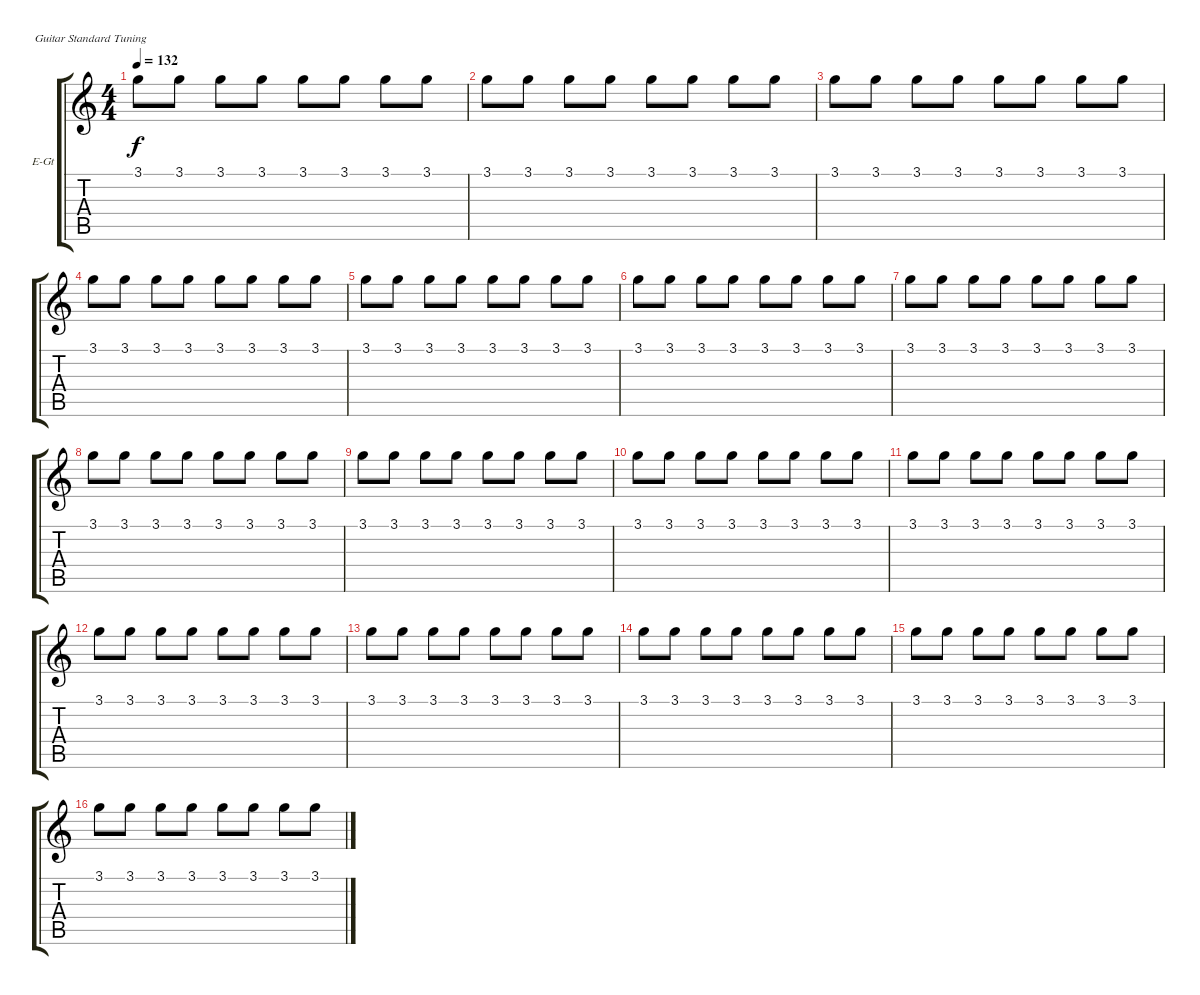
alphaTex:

\defaultSystemsLayout 4
\bracketExtendMode groupsimilarinstruments
\firstSystemTrackNameOrientation horizontal
\otherSystemsTrackNameOrientation horizontal
\track ("Electric Guitar" "E-Gt") {instrument overdrivenguitar}
\staff {score tabs}
\tuning (E4 B3 G3 D3 A2 E2)
\ts (4 4)
\tempo 132
\clef g2
\scale
0.333333
\ks c
3.1.8{dy f} 3.1.8 3.1.8 3.1.8 3.1.8 3.1.8 3.1.8 3.1.8 |
\scale
0.333333 3.1.8 3.1.8 3.1.8 3.1.8 3.1.8 3.1.8 3.1.8 3.1.8 |
\scale
0.333333 3.1.8 3.1.8 3.1.8 3.1.8 3.1.8 3.1.8 3.1.8 3.1.8 |
\scale
0.333333 3.1.8 3.1.8 3.1.8 3.1.8 3.1.8 3.1.8 3.1.8 3.1.8 |
\scale
0.333333 3.1.8 3.1.8 3.1.8 3.1.8 3.1.8 3.1.8 3.1.8 3.1.8 |
\scale
0.333333 3.1.8 3.1.8 3.1.8 3.1.8 3.1.8 3.1.8 3.1.8 3.1.8 |
\scale
0.333333 3.1.8 3.1.8 3.1.8 3.1.8 3.1.8 3.1.8 3.1.8 3.1.8 |
\scale
0.333333 3.1.8 3.1.8 3.1.8 3.1.8 3.1.8 3.1.8 3.1.8 3.1.8 |
\scale
0.333333 3.1.8 3.1.8 3.1.8 3.1.8 3.1.8 3.1.8 3.1.8 3.1.8 |
\scale
0.333333 3.1.8 3.1.8 3.1.8 3.1.8 3.1.8 3.1.8 3.1.8 3.1.8 |
\scale
0.333333 3.1.8 3.1.8 3.1.8 3.1.8 3.1.8 3.1.8 3.1.8 3.1.8 |
\scale
0.333333 3.1.8 3.1.8 3.1.8 3.1.8 3.1.8 3.1.8 3.1.8 3.1.8 |
\scale
0.333333 3.1.8 3.1.8 3.1.8 3.1.8 3.1.8 3.1.8 3.1.8 3.1.8 |
\scale
0.333333 3.1.8 3.1.8 3.1.8 3.1.8 3.1.8 3.1.8 3.1.8 3.1.8 |
\scale
0.333333 3.1.8 3.1.8 3.1.8 3.1.8 3.1.8 3.1.8 3.1.8 3.1.8 |
\scale
0.333333 3.1.8 3.1.8 3.1.8 3.1.8 3.1.8 3.1.8 3.1.8 3.1.8
